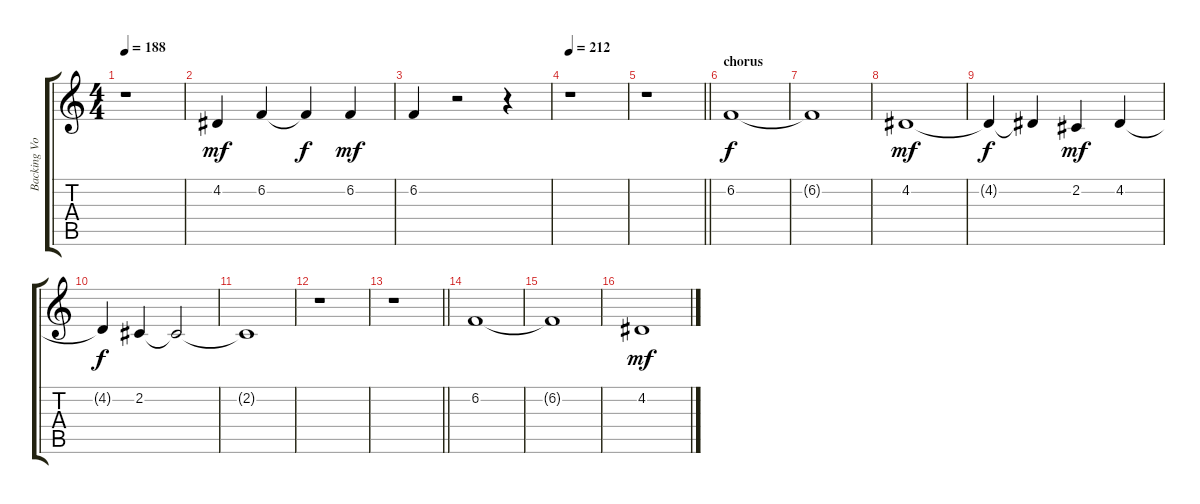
\track ("Backing Vocals" "Backing Vo") {instrument lead1square}
\staff {score tabs}
\tuning (E4 B3 G3 D3 A2 E2) {hide}
\ts (4 4)
\tempo 188
\clef g2
\ks c
r.1{dy mf} |
4.2.4 6.2.4 6.2{t}.4{dy f} 6.2.4{dy mf} |
6.2.4 r.2 r.4 |
\tempo 212
r.1 |
\barLineRight lightlight
r.1 |
\section ("" "chorus")
6.2.1{dy f volume 13} |
6.2{t}.1 |
4.2.1{dy mf} |
4.2{t}.4{dy f} 4.2{t}.4 2.2.4{dy mf} 4.2.4 |
4.2{t}.4{dy f} 2.2.4 2.2{t}.2 |
2.2{t}.1 |
r.1 |
\barLineRight lightlight
r.1 |
6.2.1{volume 16} |
6.2{t}.1 |
4.2.1{dy mf}
